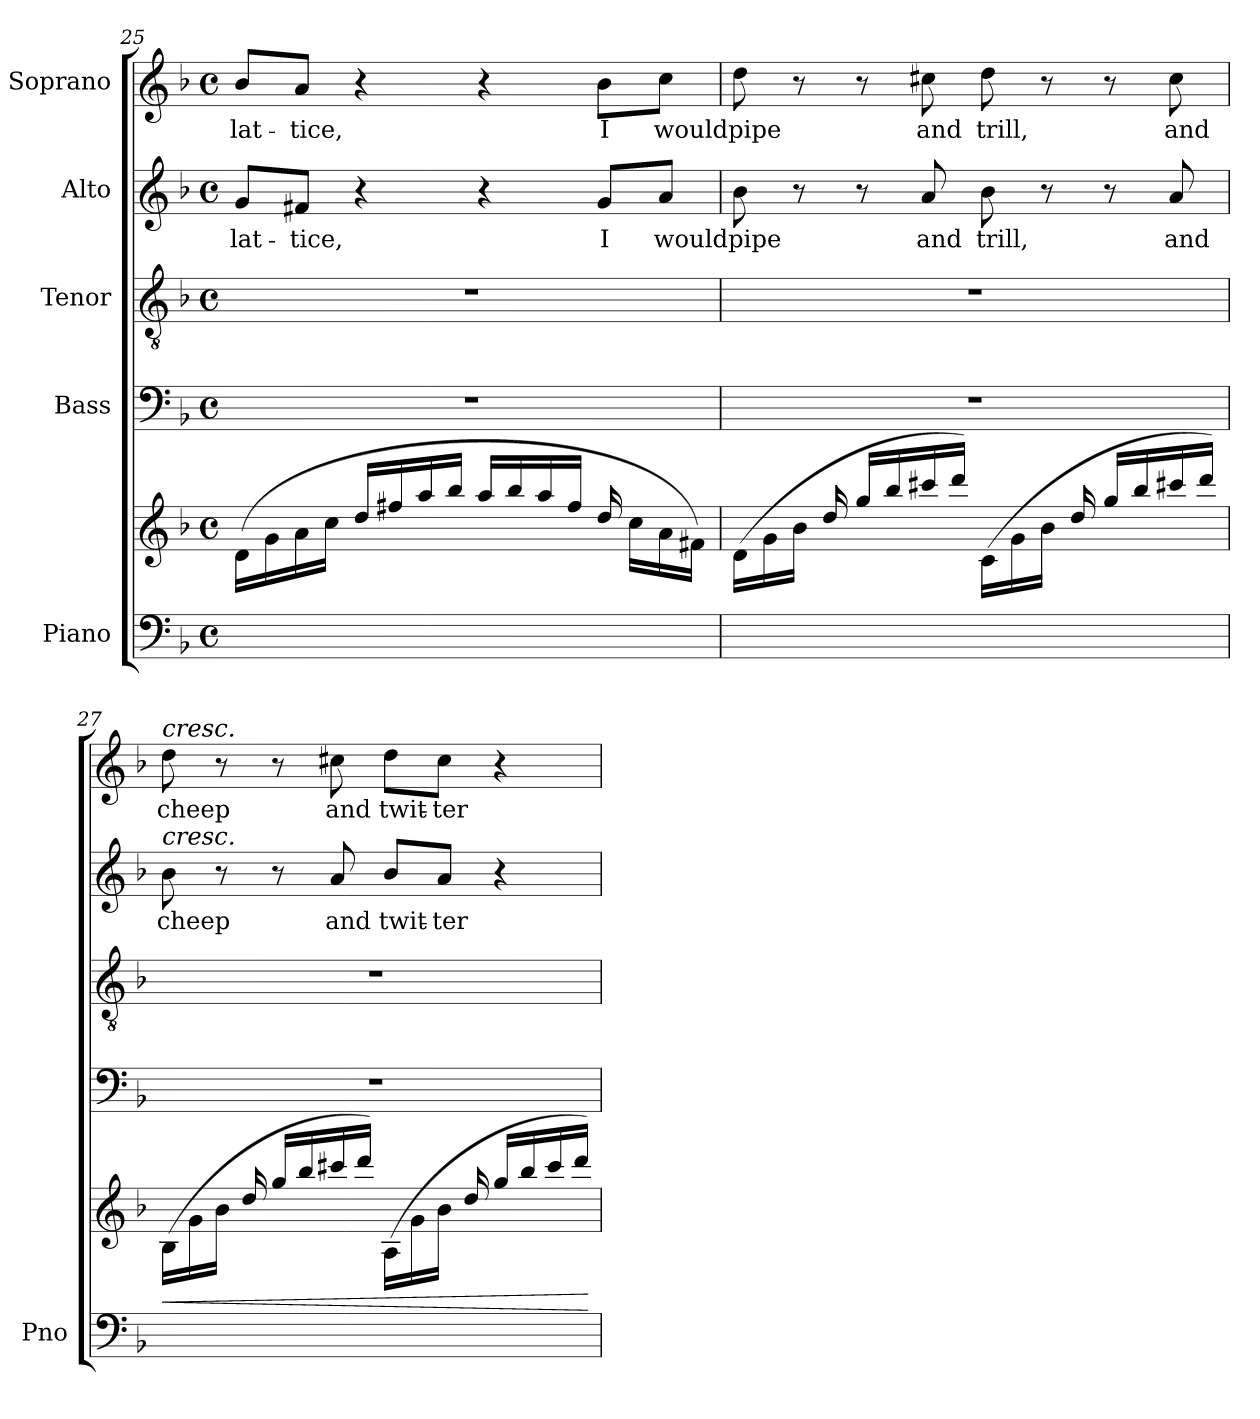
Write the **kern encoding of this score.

**kern	**kern	**dynam	**kern	**kern	**kern	**text	**kern	**text
*part5	*part5	*part5	*part4	*part3	*part2	*part2	*part1	*part1
*staff6	*staff5	*staff5/6	*staff4	*staff3	*staff2	*staff2	*staff1	*staff1
*I"Piano	*	*	*I"Bass	*I"Tenor	*I"Alto	*	*I"Soprano	*
*I'Pno	*	*	*	*	*	*	*	*
*clefF4	*clefG2	*	*clefF4	*clefGv2	*clefG2	*	*clefG2	*
*k[b-]	*k[b-]	*	*k[b-]	*k[b-]	*k[b-]	*	*k[b-]	*
*M4/4	*M4/4	*	*M4/4	*M4/4	*M4/4	*	*M4/4	*
*met(c)	*met(c)	*	*met(c)	*met(c)	*met(c)	*	*met(c)	*
=25	=25	=25	=25	=25	=25	=25	=25	=25
1ryy	(16d\LL	.	1r	1r	8g/L	lat-	8b-/L	lat-
.	16g\	.	.	.	.	.	.	.
.	16a\	.	.	.	8f#X/J	-tice,	8a/J	-tice,
.	16cc\JJ	.	.	.	.	.	.	.
.	16dd/LL	.	.	.	4r	.	4r	.
.	16ff#X/	.	.	.	.	.	.	.
.	16aa/	.	.	.	.	.	.	.
.	16bb-/JJ	.	.	.	.	.	.	.
.	16aa/LL	.	.	.	4r	.	4r	.
.	16bb-/	.	.	.	.	.	.	.
.	16aa/	.	.	.	.	.	.	.
.	16ff#/JJ	.	.	.	.	.	.	.
.	16dd/	.	.	.	8g/L	I	8b-\L	I
.	16cc\LL	.	.	.	.	.	.	.
.	16a\	.	.	.	8a/J	would	8cc\J	would
.	16f#X\JJ)	.	.	.	.	.	.	.
=26	=26	=26	=26	=26	=26	=26	=26	=26
1ryy	(16d\LL	.	1r	1r	8b-\	pipe	8dd\	pipe
.	16g\	.	.	.	.	.	.	.
.	16b-\JJ	.	.	.	8r	.	8r	.
.	16dd/	.	.	.	.	.	.	.
.	16gg/LL	.	.	.	8r	.	8r	.
.	16bb-/	.	.	.	.	.	.	.
.	16ccc#X/	.	.	.	8a/	and	8cc#X\	and
.	16ddd/JJ)	.	.	.	.	.	.	.
.	(16c\LL	.	.	.	8b-\	trill,	8dd\	trill,
.	16g\	.	.	.	.	.	.	.
.	16b-\JJ	.	.	.	8r	.	8r	.
.	16dd/	.	.	.	.	.	.	.
.	16gg/LL	.	.	.	8r	.	8r	.
.	16bb-/	.	.	.	.	.	.	.
.	16ccc#X/	.	.	.	8a/	and	8cc#\	and
.	16ddd/JJ)	.	.	.	.	.	.	.
=27	=27	=27	=27	=27	=27	=27	=27	=27
!	!	!	!	!	!	!	!LO:TX:a:i:t=cresc.	!
!	!	!	!	!	!LO:TX:a:i:t=cresc.	!	!	!
!	!	!LO:HP:b	!	!	!	!	!	!
1ryy	(16B-\LL	<	1r	1r	8b-\	cheep	8dd\	cheep
.	16g\	.	.	.	.	.	.	.
.	16b-\JJ	.	.	.	8r	.	8r	.
.	16dd/	.	.	.	.	.	.	.
.	16gg/LL	.	.	.	8r	.	8r	.
.	16bb-/	.	.	.	.	.	.	.
.	16ccc#X/	.	.	.	8a/	and	8cc#X\	and
.	16ddd/JJ)	.	.	.	.	.	.	.
.	(16A\LL	.	.	.	8b-/L	twit-	8dd\L	twit-
.	16g\	.	.	.	.	.	.	.
.	16b-\JJ	.	.	.	8a/J	-ter	8cc#\J	-ter
.	16dd/	.	.	.	.	.	.	.
.	16gg/LL	.	.	.	4r	.	4r	.
.	16bb-/	.	.	.	.	.	.	.
.	16ccc#/	.	.	.	.	.	.	.
.	16ddd/JJ)	.	.	.	.	.	.	.
.	.	[	.	.	.	.	.	.
=	=	=	=	=	=	=	=	=
*-	*-	*-	*-	*-	*-	*-	*-	*-
